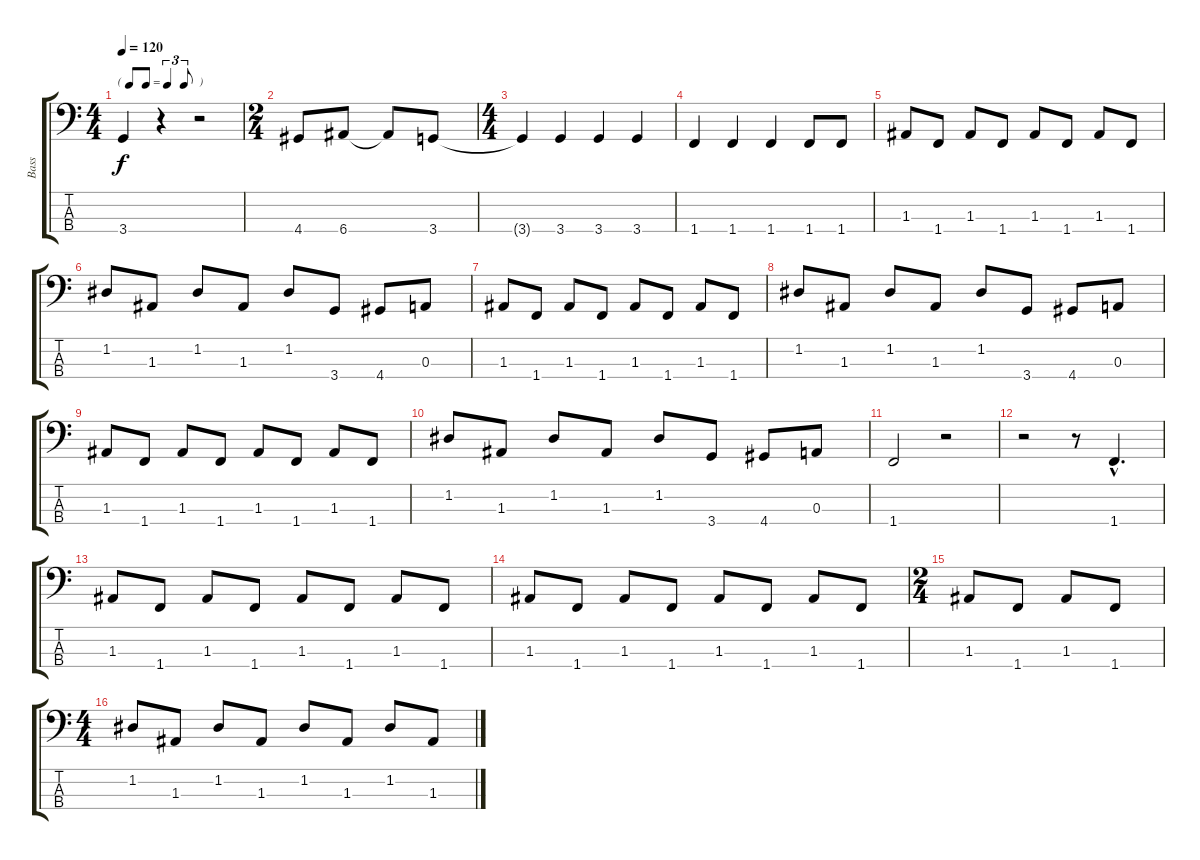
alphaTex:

\track ("Bass" "Bass") {instrument electricbassfinger}
\staff {score tabs}
\tuning (G2 D2 A1 E1) {hide}
\ts (4 4)
\tf triplet8th
\tempo 120
\clef f4
\ks c
3.4.4{dy f} r.4 r.2 |
\ts (2 4)
4.4.8 6.4.8 6.4{t}.8 3.4.8 |
\ts (4 4)
3.4{t}.4 3.4.4 3.4.4 3.4.4 |
1.4.4 1.4.4 1.4.4 1.4.8 1.4.8 |
1.3.8 1.4.8 1.3.8 1.4.8 1.3.8 1.4.8 1.3.8 1.4.8 |
1.2.8 1.3.8 1.2.8 1.3.8 1.2.8 3.4.8 4.4.8 0.3.8 |
1.3.8 1.4.8 1.3.8 1.4.8 1.3.8 1.4.8 1.3.8 1.4.8 |
1.2.8 1.3.8 1.2.8 1.3.8 1.2.8 3.4.8 4.4.8 0.3.8 |
1.3.8 1.4.8 1.3.8 1.4.8 1.3.8 1.4.8 1.3.8 1.4.8 |
1.2.8 1.3.8 1.2.8 1.3.8 1.2.8 3.4.8 4.4.8 0.3.8 |
1.4.2 r.2 |
r.2 r.8 1.4{hac}.4{d} |
1.3.8 1.4.8 1.3.8 1.4.8 1.3.8 1.4.8 1.3.8 1.4.8 |
1.3.8 1.4.8 1.3.8 1.4.8 1.3.8 1.4.8 1.3.8 1.4.8 |
\ts (2 4)
1.3.8 1.4.8 1.3.8 1.4.8 |
\ts (4 4)
1.2.8 1.3.8 1.2.8 1.3.8 1.2.8 1.3.8 1.2.8 1.3.8
